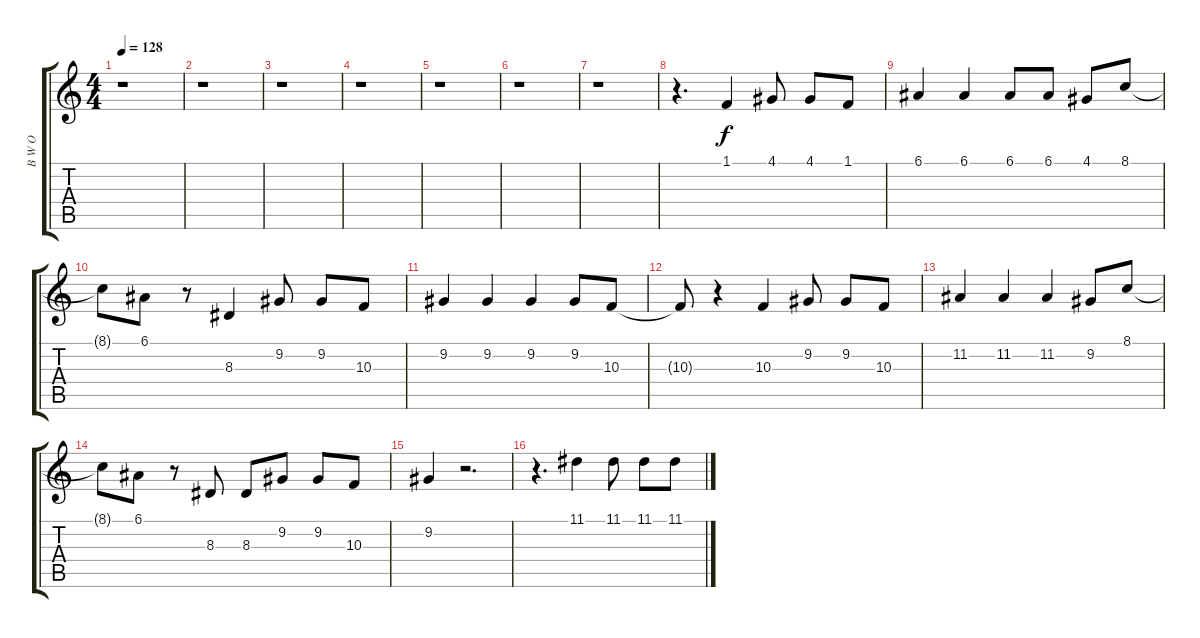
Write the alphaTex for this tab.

\track ("B W O" "B W O") {instrument fx5brightness}
\staff {score tabs}
\tuning (E4 B3 G3 D3 A2 E2) {hide}
\ts (4 4)
\tempo 128
\clef g2
\ks c
r.1{dy f} |
r.1 |
r.1 |
r.1 |
r.1 |
r.1 |
r.1 |
r.4{d} 1.1.4 4.1.8 4.1.8 1.1.8 |
6.1.4 6.1.4 6.1.8 6.1.8 4.1.8 8.1.8 |
8.1{t}.8 6.1.8 r.8 8.3.4 9.2.8 9.2.8 10.3.8 |
9.2.4 9.2.4 9.2.4 9.2.8 10.3.8 |
10.3{t}.8 r.4 10.3.4 9.2.8 9.2.8 10.3.8 |
11.2.4 11.2.4 11.2.4 9.2.8 8.1.8 |
8.1{t}.8 6.1.8 r.8 8.3.8 8.3.8 9.2.8 9.2.8 10.3.8 |
9.2.4 r.2{d} |
r.4{d} 11.1.4 11.1.8 11.1.8 11.1.8
